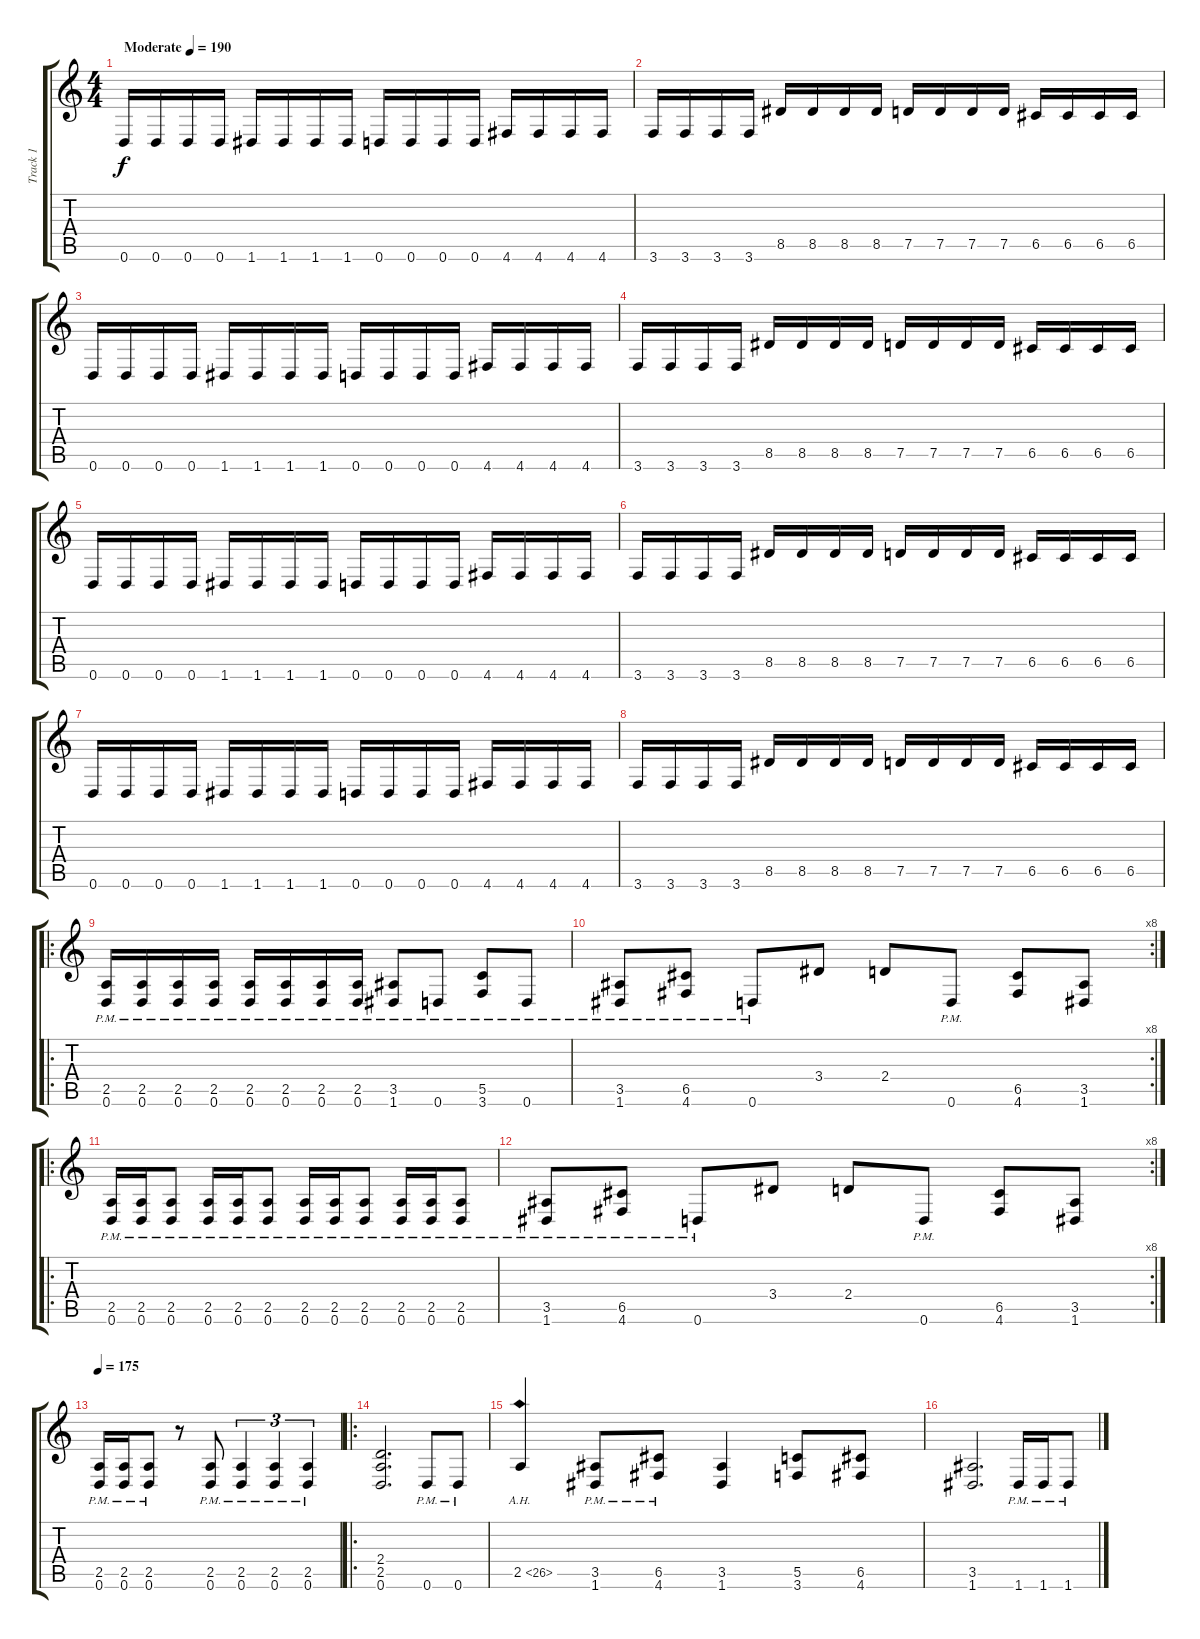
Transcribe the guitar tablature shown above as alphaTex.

\track ("Track 1" "Track 1") {instrument distortionguitar}
\staff {score tabs}
\tuning (D4 A3 F3 C3 G2 D2) {hide}
\ts (4 4)
\tempo (190 "Moderate")
\clef g2
\ks c
0.6.16{dy f instrument distortionguitar} 0.6.16 0.6.16 0.6.16 1.6.16 1.6.16 1.6.16 1.6.16 0.6.16 0.6.16 0.6.16 0.6.16 4.6.16 4.6.16 4.6.16 4.6.16 |
3.6.16 3.6.16 3.6.16 3.6.16 8.5.16 8.5.16 8.5.16 8.5.16 7.5.16 7.5.16 7.5.16 7.5.16 6.5.16 6.5.16 6.5.16 6.5.16 |
0.6.16 0.6.16 0.6.16 0.6.16 1.6.16 1.6.16 1.6.16 1.6.16 0.6.16 0.6.16 0.6.16 0.6.16 4.6.16 4.6.16 4.6.16 4.6.16 |
3.6.16 3.6.16 3.6.16 3.6.16 8.5.16 8.5.16 8.5.16 8.5.16 7.5.16 7.5.16 7.5.16 7.5.16 6.5.16 6.5.16 6.5.16 6.5.16 |
0.6.16 0.6.16 0.6.16 0.6.16 1.6.16 1.6.16 1.6.16 1.6.16 0.6.16 0.6.16 0.6.16 0.6.16 4.6.16 4.6.16 4.6.16 4.6.16 |
3.6.16 3.6.16 3.6.16 3.6.16 8.5.16 8.5.16 8.5.16 8.5.16 7.5.16 7.5.16 7.5.16 7.5.16 6.5.16 6.5.16 6.5.16 6.5.16 |
0.6.16 0.6.16 0.6.16 0.6.16 1.6.16 1.6.16 1.6.16 1.6.16 0.6.16 0.6.16 0.6.16 0.6.16 4.6.16 4.6.16 4.6.16 4.6.16 |
3.6.16 3.6.16 3.6.16 3.6.16 8.5.16 8.5.16 8.5.16 8.5.16 7.5.16 7.5.16 7.5.16 7.5.16 6.5.16 6.5.16 6.5.16 6.5.16 |
\ro
(2.5{pm} 0.6{pm}).16 (2.5{pm} 0.6{pm}).16 (2.5{pm} 0.6{pm}).16 (2.5{pm} 0.6{pm}).16 (2.5{pm} 0.6{pm}).16 (2.5{pm} 0.6{pm}).16 (2.5{pm} 0.6{pm}).16 (2.5{pm} 0.6{pm}).16 (3.5{pm} 1.6{pm}).8 0.6{pm}.8 (5.5{pm} 3.6{pm}).8 0.6{pm}.8 |
\rc 8
(3.5{pm} 1.6{pm}).8 (6.5{pm} 4.6{pm}).8 0.6{pm}.8 3.4.8 2.4.8 0.6{pm}.8 (6.5 4.6).8 (3.5 1.6).8 |
\ro
(2.5{pm} 0.6{pm}).16 (2.5{pm} 0.6{pm}).16 (2.5{pm} 0.6{pm}).8 (2.5{pm} 0.6{pm}).16 (2.5{pm} 0.6{pm}).16 (2.5{pm} 0.6{pm}).8 (2.5{pm} 0.6{pm}).16 (2.5{pm} 0.6{pm}).16 (2.5{pm} 0.6{pm}).8 (2.5{pm} 0.6{pm}).16 (2.5{pm} 0.6{pm}).16 (2.5{pm} 0.6{pm}).8 |
\rc 8
(3.5{pm} 1.6{pm}).8 (6.5{pm} 4.6{pm}).8 0.6{pm}.8 3.4.8 2.4.8 0.6{pm}.8 (6.5 4.6).8 (3.5 1.6).8 |
\tempo 175
(2.5{pm} 0.6{pm}).16 (2.5{pm} 0.6{pm}).16 (2.5{pm} 0.6{pm}).8 r.8 (2.5{pm} 0.6{pm}).8 (2.5{pm} 0.6{pm}).4{tu (3 2)} (2.5{pm} 0.6{pm}).4{tu (3 2)} (2.5{pm} 0.6{pm}).4{tu (3 2)} |
\ro
(2.4 2.5 0.6).2{d} 0.6{pm}.8 0.6{pm}.8 |
2.5{ah 24}.4 (3.5{pm} 1.6{pm}).8 (6.5{pm} 4.6{pm}).8 (3.5 1.6).4 (5.5 3.6).8 (6.5 4.6).8 |
(3.5 1.6).2{d} 1.6{pm}.16 1.6{pm}.16 1.6{pm}.8
